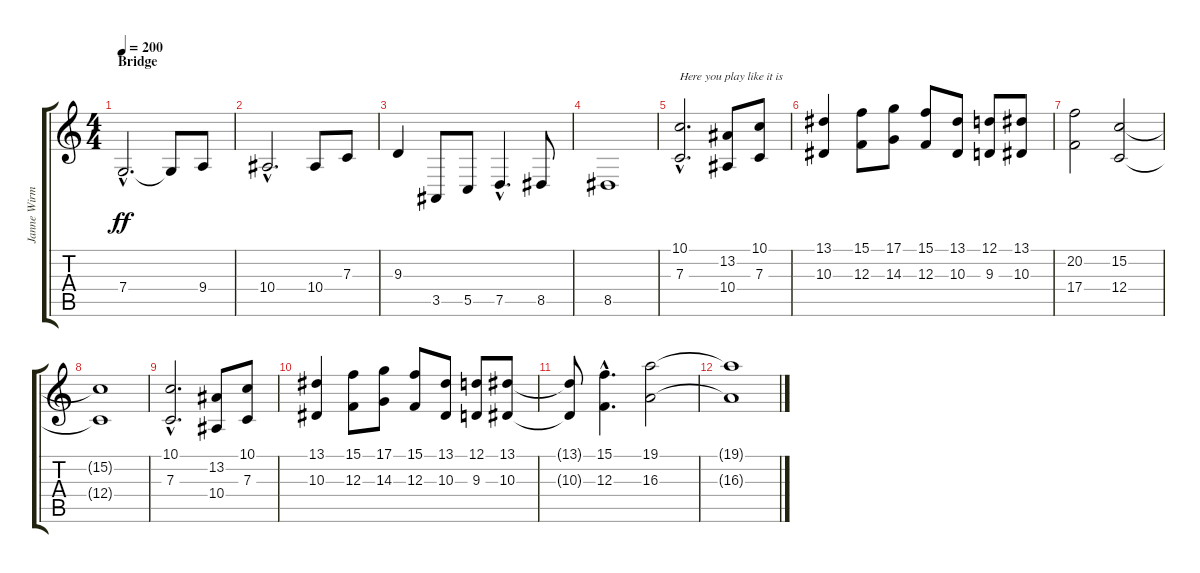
\track ("Janne Wirman" "Janne Wirm") {instrument acousticgrandpiano}
\staff {score tabs}
\tuning (D4 A3 F3 C3 G2 D2) {hide}
\ts (4 4)
\section ("" "Bridge")
\tempo 200
\clef g2
\ks c
7.4{hac}.2{d dy ff} 7.4{t}.8 9.4.8 |
10.4{hac}.2{d} 10.4.8 7.3.8 |
9.3.4 3.5.8 5.5.8 7.5{hac}.4{d} 8.5.8 |
8.5.1 |
(10.1{hac} 7.3{hac}).2{d txt "Here you play like it is"} (13.2 10.4).8 (10.1 7.3).8 |
(13.1 10.3).4 (15.1 12.3).8 (17.1 14.3).8 (15.1 12.3).8 (13.1 10.3).8 (12.1 9.3).8 (13.1 10.3).8 |
(20.2 17.4).2 (15.2 12.4).2 |
(15.2{t} 12.4{t}).1 |
(10.1{hac} 7.3{hac}).2{d} (13.2 10.4).8 (10.1 7.3).8 |
(13.1 10.3).4 (15.1 12.3).8 (17.1 14.3).8 (15.1 12.3).8 (13.1 10.3).8 (12.1 9.3).8 (13.1 10.3).8 |
(13.1{t} 10.3{t}).8 (15.1{hac} 12.3{hac}).4{d} (19.1 16.3).2 |
(19.1{t} 16.3{t}).1
